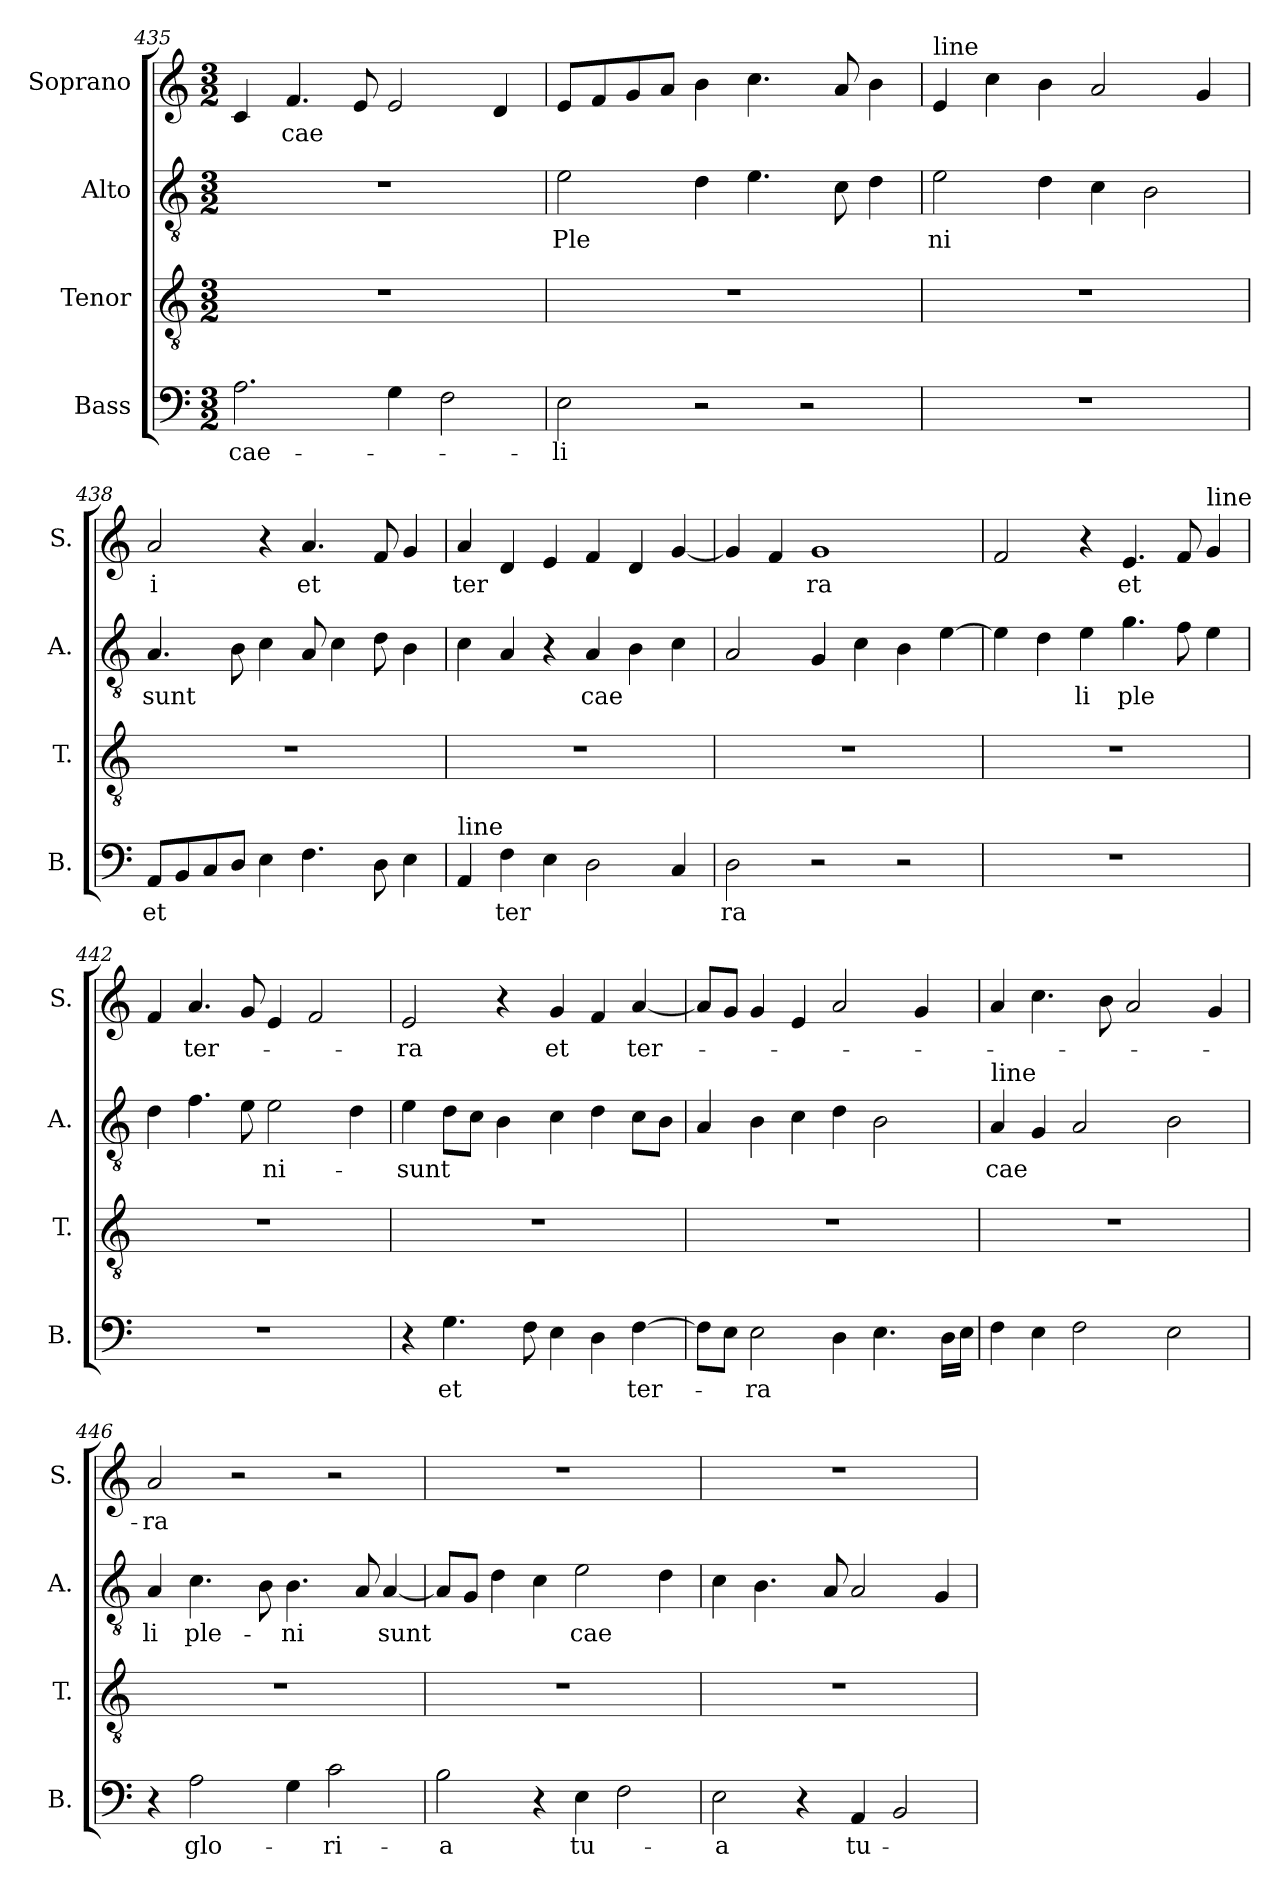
**kern	**text	**kern	**kern	**text	**kern	**text
*part4	*part4	*part3	*part2	*part2	*part1	*part1
*staff4	*staff4	*staff3	*staff2	*staff2	*staff1	*staff1
*I"Bass	*	*I"Tenor	*I"Alto	*	*I"Soprano	*
*I'B.	*	*I'T.	*I'A.	*	*I'S.	*
*clefF4	*	*clefGv2	*clefGv2	*	*clefG2	*
*k[]	*	*k[]	*k[]	*	*k[]	*
*M3/2	*	*M3/2	*M3/2	*	*M3/2	*
=435	=435	=435	=435	=435	=435	=435
!	!LO:LY:b	!	!	!	!	!
2.A\	cae-	1.r	1.r	.	4c/	.
!	!	!	!	!	!	!LO:LY:b
.	.	.	.	.	4.f/	cae
.	.	.	.	.	8e/	.
4G\	.	.	.	.	2e/	.
2F\	.	.	.	.	.	.
.	.	.	.	.	4d/	.
=436	=436	=436	=436	=436	=436	=436
!	!LO:LY:b	!	!	!LO:LY:b	!	!
2E\	-li	1.r	2e\	Ple	8e/L	.
.	.	.	.	.	8f/	.
.	.	.	.	.	8g/	.
.	.	.	.	.	8a/J	.
2r	.	.	4d\	.	4b\	.
.	.	.	4.e\	.	4.cc\	.
2r	.	.	.	.	.	.
.	.	.	8c\	.	8a/	.
.	.	.	4d\	.	4b\	.
=437	=437	=437	=437	=437	=437	=437
!	!	!	!	!	!LO:TX:a:t=line	!
!	!	!	!	!LO:LY:b	!	!
1.r	.	1.r	2e\	ni	4e/	.
.	.	.	.	.	4cc\	.
.	.	.	4d\	.	4b\	.
.	.	.	4c\	.	2a/	.
.	.	.	2B\	.	.	.
.	.	.	.	.	4g/	.
=438	=438	=438	=438	=438	=438	=438
!	!LO:LY:b	!	!	!LO:LY:b	!	!LO:LY:b
8AA/L	et	1.r	4.A/	sunt	2a/	i
8BB/	.	.	.	.	.	.
8C/	.	.	.	.	.	.
8D/J	.	.	8B\	.	.	.
4E\	.	.	4c\	.	4r	.
!	!	!	!	!	!	!LO:LY:b
4.F\	.	.	8A/	.	4.a/	et
.	.	.	4c\	.	.	.
8D\	.	.	8d\	.	8f/	.
4E\	.	.	4B\	.	4g/	.
!!LO:LB:g=z
=439	=439	=439	=439	=439	=439	=439
!LO:TX:a:t=line	!	!	!	!	!	!
!	!	!	!	!	!	!LO:LY:b
4AA/	.	1.r	4c\	.	4a/	ter
!	!LO:LY:b	!	!	!	!	!
4F\	ter	.	4A/	.	4d/	.
4E\	.	.	4r	.	4e/	.
!	!	!	!	!LO:LY:b	!	!
2D\	.	.	4A/	cae	4f/	.
.	.	.	4B\	.	4d/	.
4C/	.	.	4c\	.	[4g/	.
=440	=440	=440	=440	=440	=440	=440
!	!LO:LY:b	!	!	!	!	!
2D\	ra	1.r	2A/	.	4g/]	.
.	.	.	.	.	4f/	.
!	!	!	!	!	!	!LO:LY:b
2r	.	.	4G/	.	1g	ra
.	.	.	4c\	.	.	.
2r	.	.	4B\	.	.	.
.	.	.	[4e\	.	.	.
=441	=441	=441	=441	=441	=441	=441
1.r	.	1.r	4e\]	.	2f/	.
.	.	.	4d\	.	.	.
!	!	!	!	!LO:LY:b	!	!
.	.	.	4e\	li	4r	.
!	!	!	!	!LO:LY:b	!	!LO:LY:b
.	.	.	4.g\	ple	4.e/	et
.	.	.	8f\	.	8f/	.
!	!	!	!	!	!LO:TX:a:t=line	!
.	.	.	4e\	.	4g/	.
=442	=442	=442	=442	=442	=442	=442
1.r	.	1.r	4d\	.	4f/	.
!	!	!	!	!	!	!LO:LY:b
.	.	.	4.f\	.	4.a/	ter-
.	.	.	8e\	.	8g/	.
!	!	!	!	!LO:LY:b	!	!
.	.	.	2e\	ni-	4e/	.
.	.	.	.	.	2f/	.
.	.	.	4d\	.	.	.
=443	=443	=443	=443	=443	=443	=443
!	!	!	!	!LO:LY:b	!	!LO:LY:b
4r	.	1.r	4e\	-sunt	2e/	-ra
!	!LO:LY:b	!	!	!	!	!
4.G\	et	.	8d\L	.	.	.
.	.	.	8c\J	.	.	.
.	.	.	4B\	.	4r	.
8F\	.	.	.	.	.	.
!	!	!	!	!	!	!LO:LY:b
4E\	.	.	4c\	.	4g/	et
4D\	.	.	4d\	.	4f/	.
!	!LO:LY:b	!	!	!	!	!LO:LY:b
[4F\	ter-	.	8c\L	.	[4a/	ter-
.	.	.	8B\J	.	.	.
=444	=444	=444	=444	=444	=444	=444
8F\L]	.	1.r	4A/	.	8a/L]	.
8E\J	.	.	.	.	8g/J	.
!	!LO:LY:b	!	!	!	!	!
2E\	-ra	.	4B\	.	4g/	.
.	.	.	4c\	.	4e/	.
4D\	.	.	4d\	.	2a/	.
4.E\	.	.	2B\	.	.	.
.	.	.	.	.	4g/	.
16D\LL	.	.	.	.	.	.
16E\JJ	.	.	.	.	.	.
!!LO:LB:g=z
=445	=445	=445	=445	=445	=445	=445
!	!	!	!LO:TX:a:t=line	!	!	!
!	!	!	!	!LO:LY:b	!	!
4F\	.	1.r	4A/	cae	4a/	.
4E\	.	.	4G/	.	4.cc\	.
2F\	.	.	2A/	.	.	.
.	.	.	.	.	8b\	.
.	.	.	.	.	2a/	.
2E\	.	.	2B\	.	.	.
.	.	.	.	.	4g/	.
=446	=446	=446	=446	=446	=446	=446
!	!	!	!	!LO:LY:b	!	!LO:LY:b
4r	.	1.r	4A/	li	2a/	-ra
!	!LO:LY:b	!	!	!LO:LY:b	!	!
2A\	glo-	.	4.c\	ple-	.	.
.	.	.	.	.	2r	.
.	.	.	8B\	.	.	.
!	!	!	!	!LO:LY:b	!	!
4G\	.	.	4.B\	-ni	.	.
!	!LO:LY:b	!	!	!	!	!
2c\	-ri-	.	.	.	2r	.
.	.	.	8A/	.	.	.
!	!	!	!	!LO:LY:b	!	!
.	.	.	[4A/	sunt	.	.
=447	=447	=447	=447	=447	=447	=447
!	!LO:LY:b	!	!	!	!	!
2B\	-a	1.r	8A/L]	.	1.r	.
.	.	.	8G/J	.	.	.
.	.	.	4d\	.	.	.
4r	.	.	4c\	.	.	.
!	!LO:LY:b	!	!	!LO:LY:b	!	!
4E\	tu-	.	2e\	cae	.	.
2F\	.	.	.	.	.	.
.	.	.	4d\	.	.	.
=448	=448	=448	=448	=448	=448	=448
!	!LO:LY:b	!	!	!	!	!
2E\	-a	1.r	4c\	.	1.r	.
.	.	.	4.B\	.	.	.
4r	.	.	.	.	.	.
.	.	.	8A/	.	.	.
!	!LO:LY:b	!	!	!	!	!
4AA/	tu-	.	2A/	.	.	.
2BB/	.	.	.	.	.	.
.	.	.	4G/	.	.	.
=	=	=	=	=	=	=
*-	*-	*-	*-	*-	*-	*-
